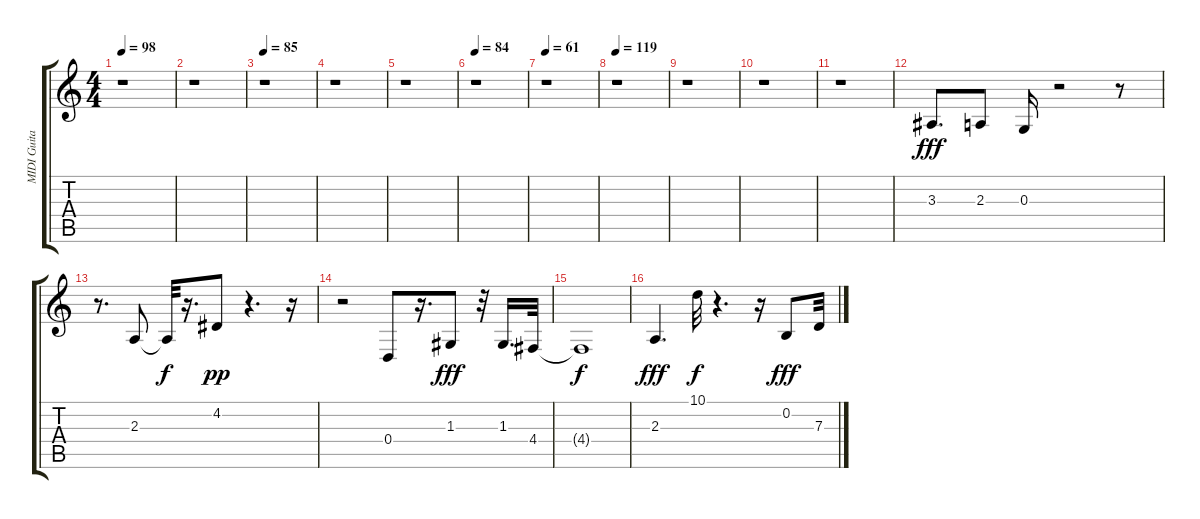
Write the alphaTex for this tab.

\track ("MIDI Guitar                     " "MIDI Guita") {instrument lead1square}
\staff {score tabs}
\tuning (E4 B3 G3 D3 A2 E2) {hide}
\ts (4 4)
\tempo 98
\clef g2
\ks c
r.1{dy fff instrument lead1square} |
r.1 |
\tempo 85
r.1 |
r.1 |
r.1 |
\tempo 84
r.1 |
\tempo 61
r.1 |
\tempo 119
r.1 |
r.1 |
r.1 |
r.1 |
3.3.8{d balance 8} 2.3.8 0.3.16 r.2 r.8 |
r.8{d} 2.3.8 2.3{t}.32{dy f} r.16{d} 4.2.8{dy pp} r.4{d} r.16 |
r.2 0.4.8 r.16{d} 1.3.8{dy fff} r.32 1.3.16{d} 4.4.32 |
4.4{t}.1{dy f} |
2.3.4{d dy fff} 10.1.32{dy f} r.4{d} r.16 0.2.8{dy fff} 7.3.32
